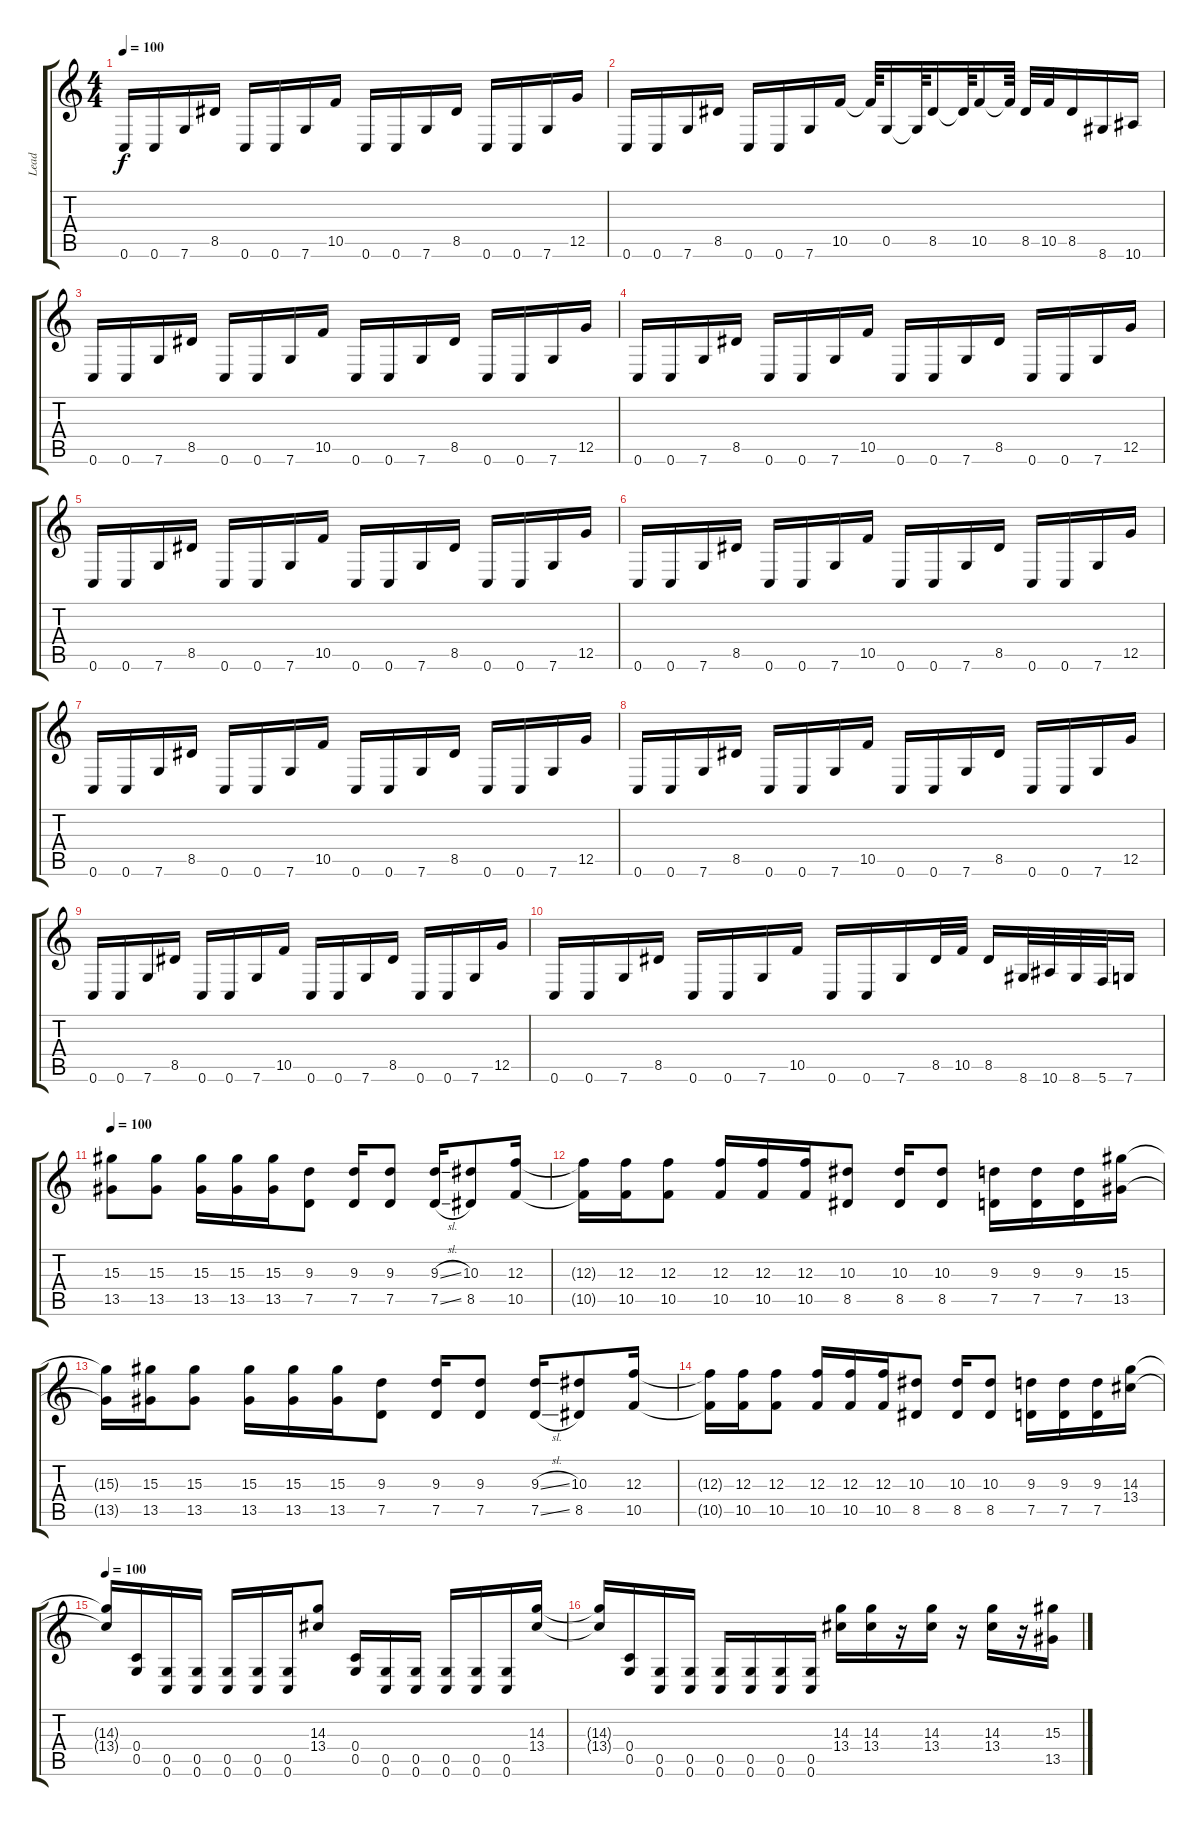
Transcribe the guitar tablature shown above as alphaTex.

\track ("Lead" "Lead") {instrument overdrivenguitar}
\staff {score tabs}
\tuning (D4 A3 F3 C3 G2 C2) {hide}
\ts (4 4)
\tempo 100
\clef g2
\ks c
0.6.16{dy f} 0.6.16 7.6.16 8.5.16 0.6.16 0.6.16 7.6.16 10.5.16 0.6.16 0.6.16 7.6.16 8.5.16 0.6.16 0.6.16 7.6.16 12.5.16 |
0.6.16 0.6.16 7.6.16 8.5.16 0.6.16 0.6.16 7.6.16 10.5.16 10.5{t}.64 0.5.16 0.5{t}.64 8.5.16 8.5{t}.64 10.5.16 10.5{t}.64 8.5.32 10.5.32 8.5.16 8.6.16 10.6.16 |
0.6.16 0.6.16 7.6.16 8.5.16 0.6.16 0.6.16 7.6.16 10.5.16 0.6.16 0.6.16 7.6.16 8.5.16 0.6.16 0.6.16 7.6.16 12.5.16 |
0.6.16 0.6.16 7.6.16 8.5.16 0.6.16 0.6.16 7.6.16 10.5.16 0.6.16 0.6.16 7.6.16 8.5.16 0.6.16 0.6.16 7.6.16 12.5.16 |
0.6.16 0.6.16 7.6.16 8.5.16 0.6.16 0.6.16 7.6.16 10.5.16 0.6.16 0.6.16 7.6.16 8.5.16 0.6.16 0.6.16 7.6.16 12.5.16 |
0.6.16 0.6.16 7.6.16 8.5.16 0.6.16 0.6.16 7.6.16 10.5.16 0.6.16 0.6.16 7.6.16 8.5.16 0.6.16 0.6.16 7.6.16 12.5.16 |
0.6.16 0.6.16 7.6.16 8.5.16 0.6.16 0.6.16 7.6.16 10.5.16 0.6.16 0.6.16 7.6.16 8.5.16 0.6.16 0.6.16 7.6.16 12.5.16 |
0.6.16 0.6.16 7.6.16 8.5.16 0.6.16 0.6.16 7.6.16 10.5.16 0.6.16 0.6.16 7.6.16 8.5.16 0.6.16 0.6.16 7.6.16 12.5.16 |
0.6.16 0.6.16 7.6.16 8.5.16 0.6.16 0.6.16 7.6.16 10.5.16 0.6.16 0.6.16 7.6.16 8.5.16 0.6.16 0.6.16 7.6.16 12.5.16 |
0.6.16 0.6.16 7.6.16 8.5.16 0.6.16 0.6.16 7.6.16 10.5.16 0.6.16 0.6.16 7.6.16 8.5.32 10.5.32 8.5.16 8.6.32 10.6.32 8.6.32 5.6.32 7.6.16 |
\tempo 100
(15.3 13.5).8 (15.3 13.5).8 (15.3 13.5).16 (15.3 13.5).16 (15.3 13.5).16 (9.3 7.5).8 (9.3 7.5).16 (9.3 7.5).8 (9.3{sl} 7.5{sl}).16 (10.3 8.5).8 (12.3 10.5).16 |
(12.3{t} 10.5{t}).16 (12.3 10.5).16 (12.3 10.5).8 (12.3 10.5).16 (12.3 10.5).16 (12.3 10.5).16 (10.3 8.5).8 (10.3 8.5).16 (10.3 8.5).8 (9.3 7.5).16 (9.3 7.5).16 (9.3 7.5).16 (15.3 13.5).16 |
(15.3{t} 13.5{t}).16 (15.3 13.5).16 (15.3 13.5).8 (15.3 13.5).16 (15.3 13.5).16 (15.3 13.5).16 (9.3 7.5).8 (9.3 7.5).16 (9.3 7.5).8 (9.3{sl} 7.5{sl}).16 (10.3 8.5).8 (12.3 10.5).16 |
(12.3{t} 10.5{t}).16 (12.3 10.5).16 (12.3 10.5).8 (12.3 10.5).16 (12.3 10.5).16 (12.3 10.5).16 (10.3 8.5).8 (10.3 8.5).16 (10.3 8.5).8 (9.3 7.5).16 (9.3 7.5).16 (9.3 7.5).16 (14.3 13.4).16 |
\tempo 100
(14.3{t} 13.4{t}).16 (0.4 0.5).16 (0.5 0.6).16 (0.5 0.6).16 (0.5 0.6).16 (0.5 0.6).16 (0.5 0.6).16 (14.3 13.4).8 (0.4 0.5).16 (0.5 0.6).16 (0.5 0.6).16 (0.5 0.6).16 (0.5 0.6).16 (0.5 0.6).16 (14.3 13.4).16 |
(14.3{t} 13.4{t}).16 (0.4 0.5).16 (0.5 0.6).16 (0.5 0.6).16 (0.5 0.6).16 (0.5 0.6).16 (0.5 0.6).16 (0.5 0.6).16 (14.3 13.4).16 (14.3 13.4).16 r.16 (14.3 13.4).16 r.16 (14.3 13.4).16 r.16 (15.3 13.5).16
